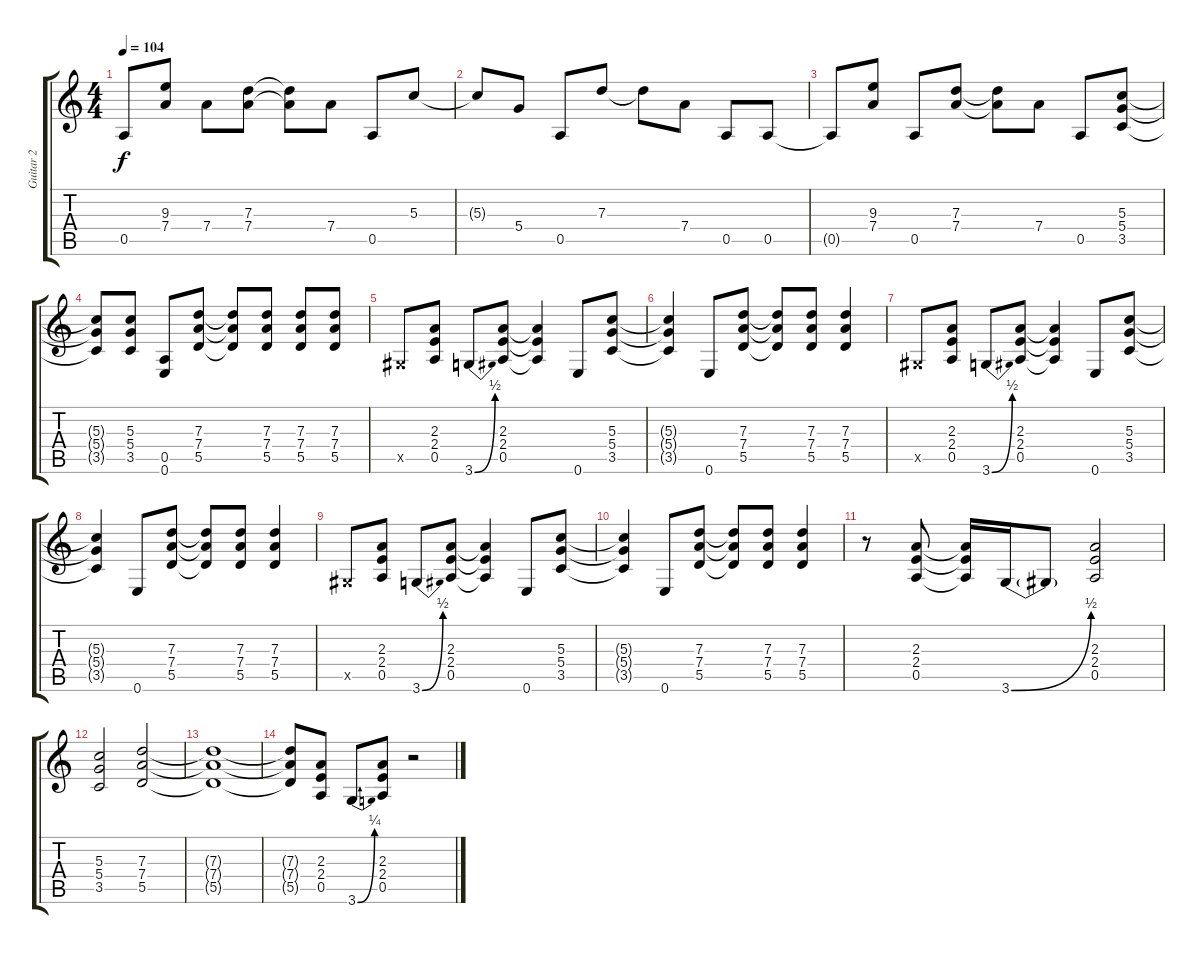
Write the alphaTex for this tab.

\track ("Guitar 2" "Guitar 2") {instrument electricguitarclean}
\staff {score tabs}
\tuning (E4 B3 G3 D3 A2 E2) {hide}
\ts (4 4)
\tempo 104
\clef g2
\ks c
0.5{t}.8{dy f} (9.3 7.4).8 7.4.8 (7.3 7.4).8 (7.3{t} 7.4{t}).8 7.4.8 0.5.8 5.3.8 |
5.3{t}.8 5.4.8 0.5.8 7.3.8 7.3{t}.8 7.4.8 0.5.8 0.5.8 |
0.5{t}.8 (9.3 7.4).8 0.5.8 (7.3 7.4).8 (7.3{t} 7.4{t}).8 7.4.8 0.5.8 (5.3 5.4 3.5).8 |
(5.3{t} 5.4{t} 3.5{t}).8 (5.3 5.4 3.5).8 (0.5 0.6).8 (7.3 7.4 5.5).8 (7.3{t} 7.4{t} 5.5{t}).8 (7.3 7.4 5.5).8 (7.3 7.4 5.5).8 (7.3 7.4 5.5).8 |
-1.5{x}.8 (2.3 2.4 0.5).8 3.6{be (bend 0 0 60 2)}.8 (2.3 2.4 0.5).8 (2.3{t} 2.4{t} 0.5{t}).4 0.6.8 (5.3 5.4 3.5).8 |
(5.3{t} 5.4{t} 3.5{t}).4 0.6.8 (7.3 7.4 5.5).8 (7.3{t} 7.4{t} 5.5{t}).8 (7.3 7.4 5.5).8 (7.3 7.4 5.5).4 |
-1.5{x}.8 (2.3 2.4 0.5).8 3.6{be (bend 0 0 60 2)}.8 (2.3 2.4 0.5).8 (2.3{t} 2.4{t} 0.5{t}).4 0.6.8 (5.3 5.4 3.5).8 |
(5.3{t} 5.4{t} 3.5{t}).4 0.6.8 (7.3 7.4 5.5).8 (7.3{t} 7.4{t} 5.5{t}).8 (7.3 7.4 5.5).8 (7.3 7.4 5.5).4 |
-1.5{x}.8 (2.3 2.4 0.5).8 3.6{be (bend 0 0 60 2)}.8 (2.3 2.4 0.5).8 (2.3{t} 2.4{t} 0.5{t}).4 0.6.8 (5.3 5.4 3.5).8 |
(5.3{t} 5.4{t} 3.5{t}).4 0.6.8 (7.3 7.4 5.5).8 (7.3{t} 7.4{t} 5.5{t}).8 (7.3 7.4 5.5).8 (7.3 7.4 5.5).4 |
r.8 (2.3 2.4 0.5).8 (2.3{t} 2.4{t} 0.5{t}).16 3.6{be (bend 0 0 60 2)}.16 3.6{t}.8 (2.3 2.4 0.5).2 |
(5.3 5.4 3.5).2 (7.3 7.4 5.5).2 |
(7.3{t} 7.4{t} 5.5{t}).1 |
(7.3{t} 7.4{t} 5.5{t}).8 (2.3 2.4 0.5).8 3.6{be (bend 0 0 60 1)}.8 (2.3 2.4 0.5).8 r.2
